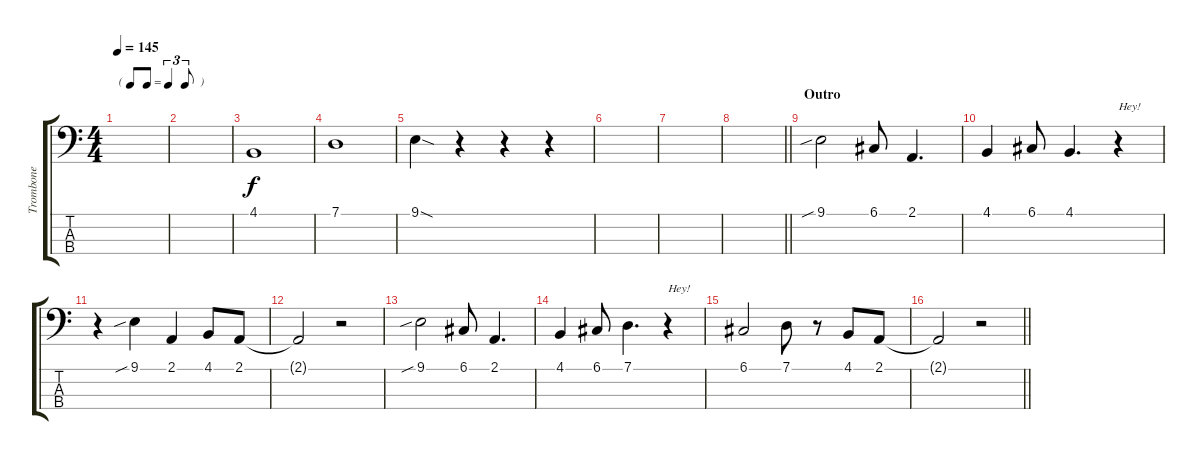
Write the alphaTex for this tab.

\track ("Trombone" "Trombone") {instrument trombone}
\staff {score tabs}
\tuning (G2 D2 A1 E1) {hide}
\ts (4 4)
\tf triplet8th
\tempo 145
\clef f4
\ks c
|
|
4.1.1 |
7.1.1 |
9.1{sod}.4 r.4 r.4 r.4 |
|
|
\barLineRight lightlight
|
\section ("" "Outro")
9.1{sib}.2 6.1.8 2.1.4{d} |
4.1.4 6.1.8 4.1.4{d} r.4{txt "Hey!"} |
r.4 9.1{sib}.4 2.1.4 4.1.8 2.1.8 |
2.1{t}.2 r.2 |
9.1{sib}.2 6.1.8 2.1.4{d} |
4.1.4 6.1.8 7.1.4{d} r.4{txt "Hey!"} |
6.1.2 7.1.8 r.8 4.1.8 2.1.8 |
\barLineRight lightlight
2.1{t}.2 r.2
